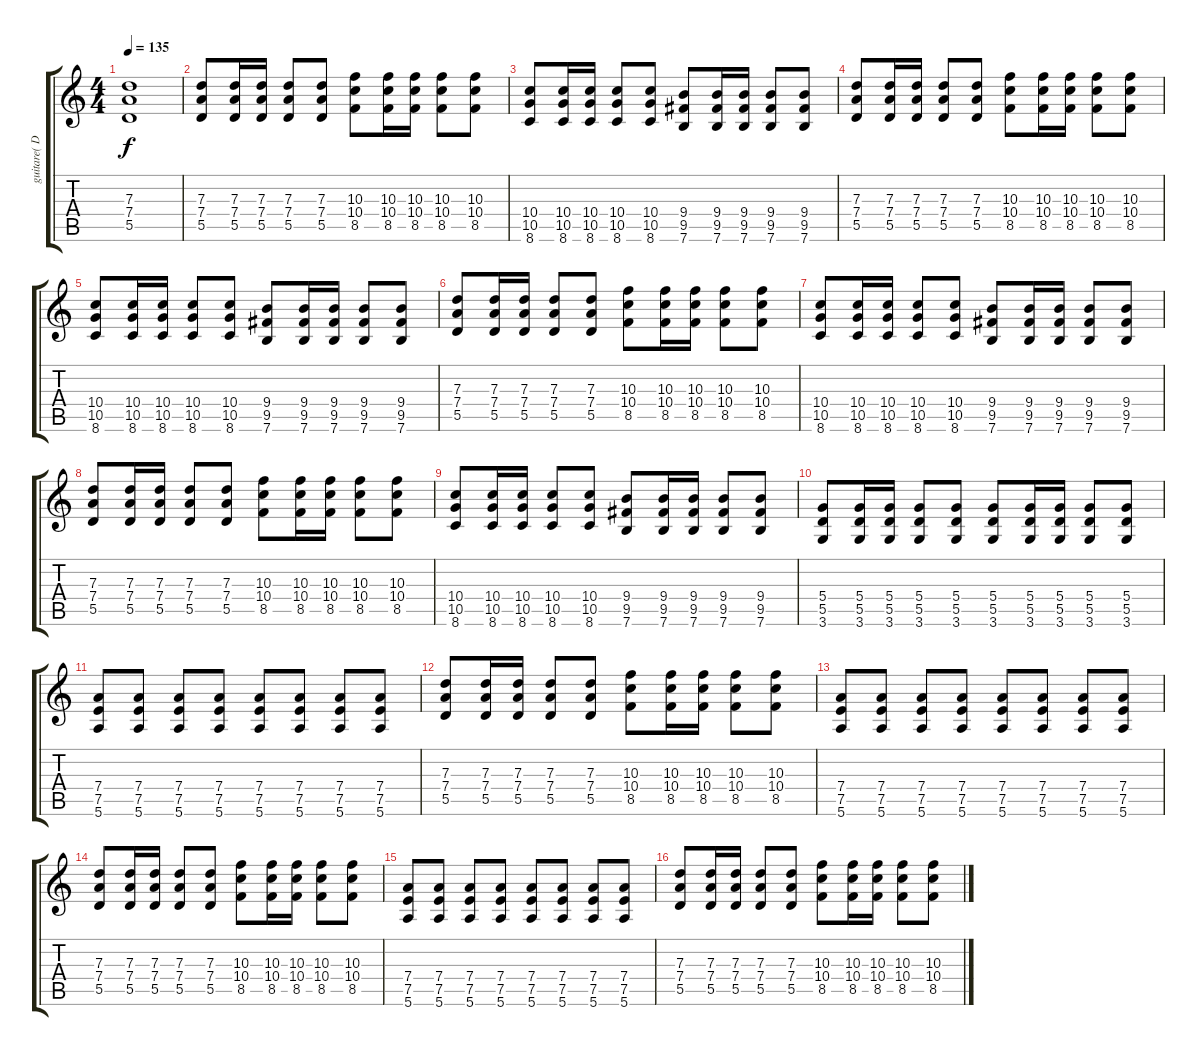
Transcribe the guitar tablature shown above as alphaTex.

\track ("guitare( Dave )" "guitare( D") {instrument distortionguitar}
\staff {score tabs}
\tuning (E4 B3 G3 D3 A2 E2) {hide}
\ts (4 4)
\tempo 135
\clef g2
\ks c
(7.3{t} 7.4{t} 5.5{t}).1{dy f} |
(7.3 7.4 5.5).8 (7.3 7.4 5.5).16 (7.3 7.4 5.5).16 (7.3 7.4 5.5).8 (7.3 7.4 5.5).8 (10.3 10.4 8.5).8 (10.3 10.4 8.5).16 (10.3 10.4 8.5).16 (10.3 10.4 8.5).8 (10.3 10.4 8.5).8 |
(10.4 10.5 8.6).8 (10.4 10.5 8.6).16 (10.4 10.5 8.6).16 (10.4 10.5 8.6).8 (10.4 10.5 8.6).8 (9.4 9.5 7.6).8 (9.4 9.5 7.6).16 (9.4 9.5 7.6).16 (9.4 9.5 7.6).8 (9.4 9.5 7.6).8 |
(7.3 7.4 5.5).8 (7.3 7.4 5.5).16 (7.3 7.4 5.5).16 (7.3 7.4 5.5).8 (7.3 7.4 5.5).8 (10.3 10.4 8.5).8 (10.3 10.4 8.5).16 (10.3 10.4 8.5).16 (10.3 10.4 8.5).8 (10.3 10.4 8.5).8 |
(10.4 10.5 8.6).8 (10.4 10.5 8.6).16 (10.4 10.5 8.6).16 (10.4 10.5 8.6).8 (10.4 10.5 8.6).8 (9.4 9.5 7.6).8 (9.4 9.5 7.6).16 (9.4 9.5 7.6).16 (9.4 9.5 7.6).8 (9.4 9.5 7.6).8 |
(7.3 7.4 5.5).8 (7.3 7.4 5.5).16 (7.3 7.4 5.5).16 (7.3 7.4 5.5).8 (7.3 7.4 5.5).8 (10.3 10.4 8.5).8 (10.3 10.4 8.5).16 (10.3 10.4 8.5).16 (10.3 10.4 8.5).8 (10.3 10.4 8.5).8 |
(10.4 10.5 8.6).8 (10.4 10.5 8.6).16 (10.4 10.5 8.6).16 (10.4 10.5 8.6).8 (10.4 10.5 8.6).8 (9.4 9.5 7.6).8 (9.4 9.5 7.6).16 (9.4 9.5 7.6).16 (9.4 9.5 7.6).8 (9.4 9.5 7.6).8 |
(7.3 7.4 5.5).8 (7.3 7.4 5.5).16 (7.3 7.4 5.5).16 (7.3 7.4 5.5).8 (7.3 7.4 5.5).8 (10.3 10.4 8.5).8 (10.3 10.4 8.5).16 (10.3 10.4 8.5).16 (10.3 10.4 8.5).8 (10.3 10.4 8.5).8 |
(10.4 10.5 8.6).8 (10.4 10.5 8.6).16 (10.4 10.5 8.6).16 (10.4 10.5 8.6).8 (10.4 10.5 8.6).8 (9.4 9.5 7.6).8 (9.4 9.5 7.6).16 (9.4 9.5 7.6).16 (9.4 9.5 7.6).8 (9.4 9.5 7.6).8 |
(5.4 5.5 3.6).8 (5.4 5.5 3.6).16 (5.4 5.5 3.6).16 (5.4 5.5 3.6).8 (5.4 5.5 3.6).8 (5.4 5.5 3.6).8 (5.4 5.5 3.6).16 (5.4 5.5 3.6).16 (5.4 5.5 3.6).8 (5.4 5.5 3.6).8 |
(7.4 7.5 5.6).8 (7.4 7.5 5.6).8 (7.4 7.5 5.6).8 (7.4 7.5 5.6).8 (7.4 7.5 5.6).8 (7.4 7.5 5.6).8 (7.4 7.5 5.6).8 (7.4 7.5 5.6).8 |
(7.3 7.4 5.5).8 (7.3 7.4 5.5).16 (7.3 7.4 5.5).16 (7.3 7.4 5.5).8 (7.3 7.4 5.5).8 (10.3 10.4 8.5).8 (10.3 10.4 8.5).16 (10.3 10.4 8.5).16 (10.3 10.4 8.5).8 (10.3 10.4 8.5).8 |
(7.4 7.5 5.6).8 (7.4 7.5 5.6).8 (7.4 7.5 5.6).8 (7.4 7.5 5.6).8 (7.4 7.5 5.6).8 (7.4 7.5 5.6).8 (7.4 7.5 5.6).8 (7.4 7.5 5.6).8 |
(7.3 7.4 5.5).8 (7.3 7.4 5.5).16 (7.3 7.4 5.5).16 (7.3 7.4 5.5).8 (7.3 7.4 5.5).8 (10.3 10.4 8.5).8 (10.3 10.4 8.5).16 (10.3 10.4 8.5).16 (10.3 10.4 8.5).8 (10.3 10.4 8.5).8 |
(7.4 7.5 5.6).8 (7.4 7.5 5.6).8 (7.4 7.5 5.6).8 (7.4 7.5 5.6).8 (7.4 7.5 5.6).8 (7.4 7.5 5.6).8 (7.4 7.5 5.6).8 (7.4 7.5 5.6).8 |
(7.3 7.4 5.5).8 (7.3 7.4 5.5).16 (7.3 7.4 5.5).16 (7.3 7.4 5.5).8 (7.3 7.4 5.5).8 (10.3 10.4 8.5).8 (10.3 10.4 8.5).16 (10.3 10.4 8.5).16 (10.3 10.4 8.5).8 (10.3 10.4 8.5).8
